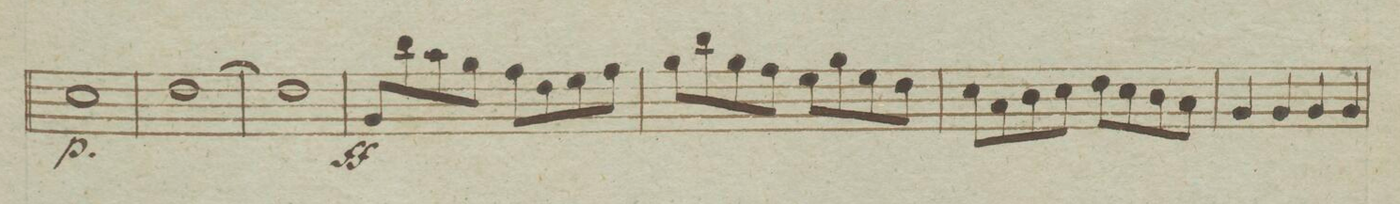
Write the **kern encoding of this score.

**kern	**dynam
*I"Violon e Violoncello	*
*clefF4	*
*k[b-e-]	*
*met(c|)	*
*M2/2	*
1E-	p
=12	=12
[1F	.
=13	=13
1F]	.
=14	=14
8BB-/L	ff
8d\	.
8c\	.
8B-\J	.
8A\L	.
8F\	.
8G\	.
8A\J	.
=15	=15
8B-\L	.
8d\	.
8B-\	.
8A\J	.
8G\L	.
8B-\	.
8G\	.
8F\J	.
=16	=16
8E-\L	.
8C\	.
8D\	.
8E-\J	.
8F\L	.
8E-\	.
8D\	.
8C\J	.
=17	=17
4BB-/	.
4BB-/	.
4BB-/	.
4BB-/	.
=18	=18
*-	*-
